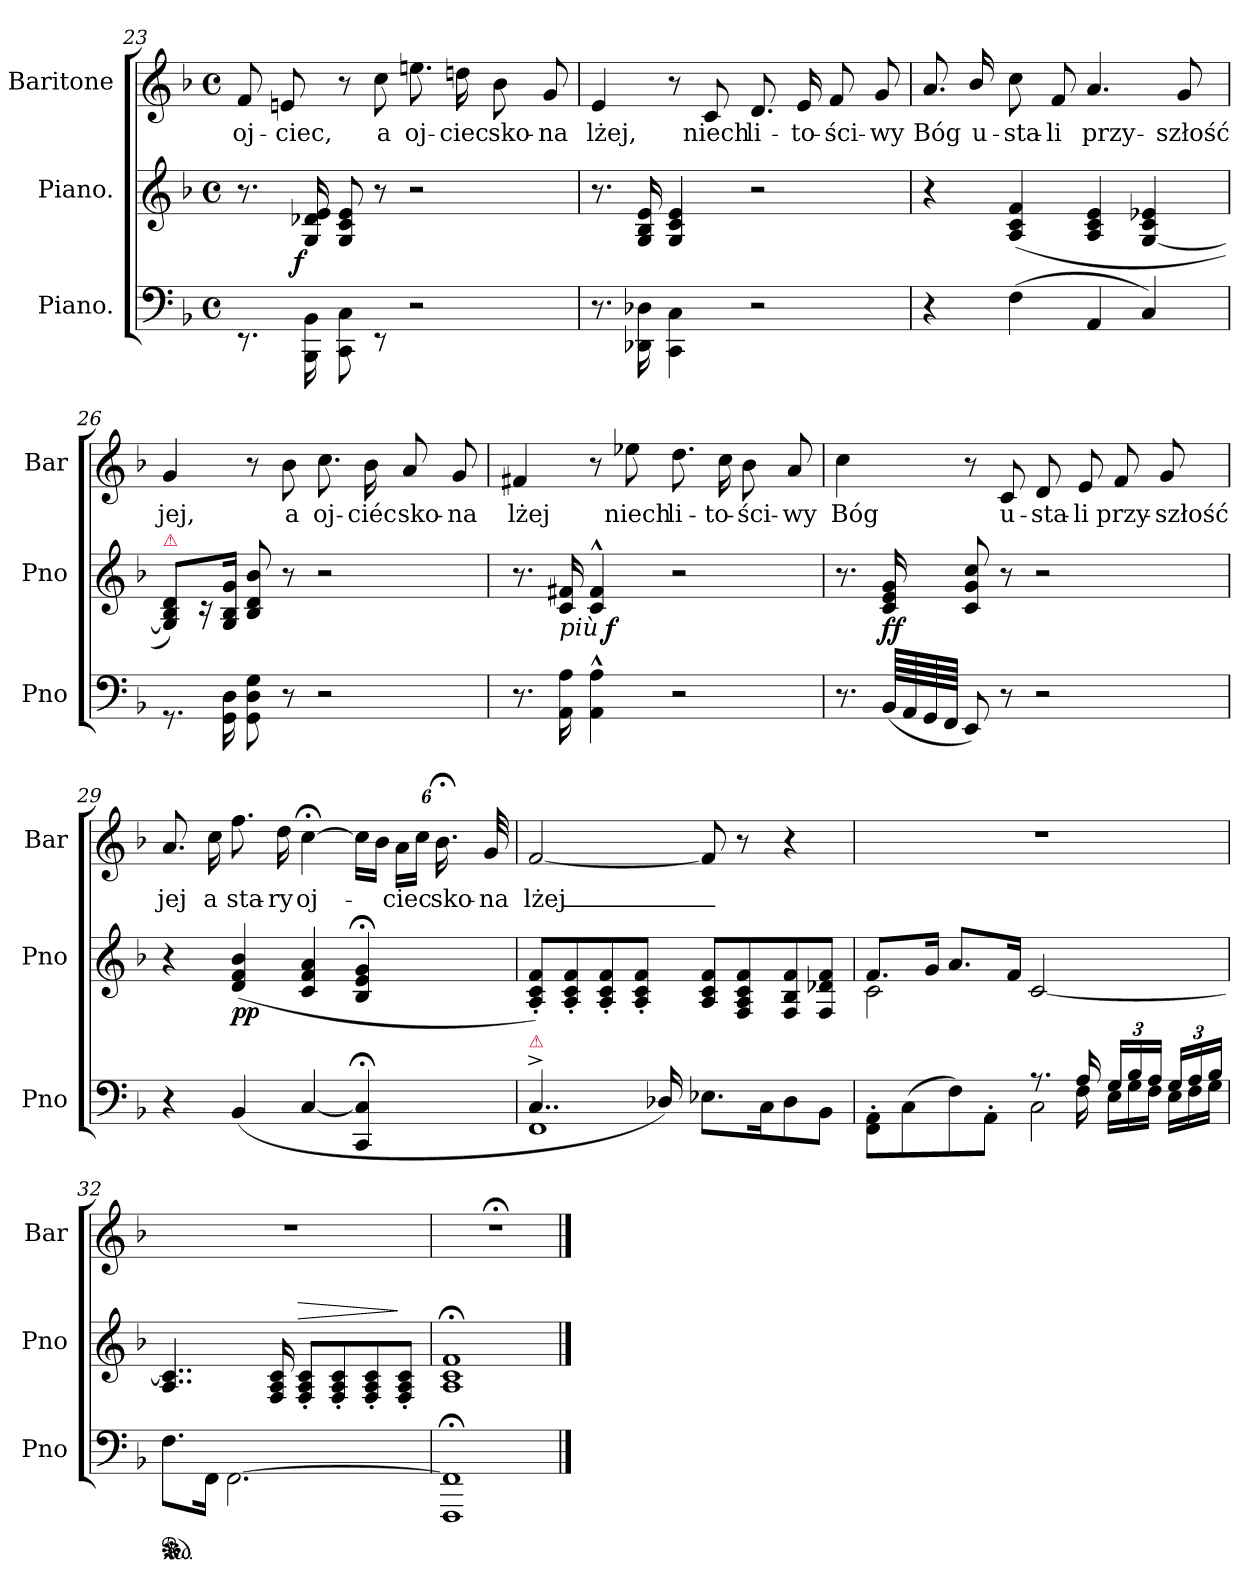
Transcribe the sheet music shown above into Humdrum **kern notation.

**kern	**kern	**dynam	**kern	**text
*part3	*part2	*part2	*part1	*part1
*staff3	*staff2	*staff2	*staff1	*staff1
*I"Piano.	*I"Piano.	*	*I"Baritone	*
*I'Pno	*I'Pno	*	*I'Bar	*
*clefF4	*clefG2	*	*clefG2	*
*	*	*	*ITrd8c12	*
*k[b-]	*k[b-]	*	*k[b-]	*
*F:	*F:	*	*F:	*
*M4/4	*M4/4	*	*M4/4	*
*met(c)	*met(c)	*	*met(c)	*
=23	=23	=23	=23	=23
8.rEE	8.r	.	8F/	oj-
.	.	.	8En/	-ciec,
!	!	!LO:DY:b:rj	!	!
16BBB-\ 16BB-\	16G/ 16d-X/ 16e/	f	.	.
8CC\ 8C\	8G/ 8c/ 8e/	.	8r	.
8rEE	8r	.	8c\	a
2r	2r	.	8.en\	oj-
.	.	.	16dn\	-ciec
.	.	.	8B-\	sko-
.	.	.	8G/	-na
=24	=24	=24	=24	=24
8.r	8.r	.	4E/	lżej,
16DD-X\ 16D-X\	16G/ 16B-/ 16e/	.	.	.
4CC\ 4C\	4G/ 4c/ 4e/	.	8r	.
.	.	.	8C/	niech
2r	2r	.	8.D/	li-
.	.	.	16E/	-to-
.	.	.	8F/	-ści-
.	.	.	8G/	-wy
=25	=25	=25	=25	=25
4r	4r	.	8.A/	Bóg
.	.	.	16B-/	u-
(4F\	(>4A/ 4c/ 4f/	.	8c\	-sta-
.	.	.	8F/	-li
4AA/	4A/ 4c/ 4e/	.	4.A/	przy-
4C/)	[4G/ 4c/ 4e-X/	.	.	.
.	.	.	8G/	-szłość
=26	=26	=26	=26	=26
!	!LO:TX:a:color=crimson:t=⚠	!	!	!
8.rGG	8G]/ 8B-/ 8d/L)	.	4G/	jej,
.	16r	.	.	.
16GG\ 16D\	16G/ 16B-/ 16g/Jk	.	.	.
8GG\ 8D\ 8G\	8B-/ 8d/ 8b-/	.	8r	.
8r	8r	.	8B-\	a
2r	2r	.	8.c\	oj-
.	.	.	16B-\	-ciéc
.	.	.	8A/	sko-
.	.	.	8G/	-na
=27	=27	=27	=27	=27
8.r	8.r	.	4F#X/	lżej
!	!	!LO:DY:b:t=più %s	!	!
16AA\ 16A\	16c/ 16f#X/	f	.	.
4AA^^\ 4A^^\	4c^^/ 4f#^^/	.	8r	.
.	.	.	8e-X\	niech
2r	2r	.	8.d\	li-
.	.	.	16c\	-to-
.	.	.	8B-\	-ści-
.	.	.	8A/	-wy
=28	=28	=28	=28	=28
8.r	8.r	.	4c\	Bóg
(64BB-/LLLL	16c/ 16e/ 16g/	ff	.	.
64AA/	.	.	.	.
64GG/	.	.	.	.
64FF/JJJJ	.	.	.	.
8EE/)	8c/ 8g/ 8cc/	.	8r	.
8r	8r	.	8C/	u-
2r	2r	.	8D/	-sta-
.	.	.	8E/	-li
.	.	.	8F/	przy-
.	.	.	8G/	-szłość
=29	=29	=29	=29	=29
4r	4r	.	8.A/	jej
.	.	.	16c\	a
(<4BB-/	(>4d/ 4f/ 4b-/	pp	8.f\	sta-
.	.	.	16d\	-ry
[4C/	4c/ 4f/ 4a/	.	[4c;<\	oj-
*	*	*	*Xbrackettup	*
4CC;</ 4C];</	4B-;</ 4e;</ 4g;</	.	24c\LL]	.
.	.	.	24B-\JJ	.
.	.	.	24A\LL	-ciec
.	.	.	24c\JJ	.
.	.	.	24.B-;<\	sko-
.	.	.	48G/	-na
=30	=30	=30	=30	=30
*^	*	*	*	*
!LO:TX:a:color=crimson:t=⚠	!	!	!	!	!
(>4..C^>/	1FF)	8A'/ 8c'/ 8f'/L)	.	[2F/	lżej_
.	.	8A'/ 8c'/ 8f'/	.	.	.
.	.	8A'/ 8c'/ 8f'/	.	.	.
.	.	8A'/ 8c'/ 8f'/J	.	.	.
16D-X/)	.	.	.	.	.
8.E-X\L	.	8A/ 8c/ 8f/L	.	8F/]	.
.	.	8F/ 8A/ 8c/ 8f/	.	8r	.
16C\K	.	.	.	.	.
8D-\	.	8F/ 8B-/ 8f/	.	4r	.
8BB-\J	.	8F/ 8d-X/ 8f/J	.	.	.
=31	=31	=31	=31	=31	=31
*	*^	*^	*	*	*
2ryy	2ryy	8FF'\ 8AA'\L	8.f/L	2c\	.	1r	.
.	.	(8C\	.	.	.	.	.
.	.	.	16g/Jk	.	.	.	.
.	.	8F\)	8.a/L	.	.	.	.
.	.	8AA'\J	.	.	.	.	.
.	.	.	16f/Jk	.	.	.	.
8.rA	8.rEEyy	2C\	[2c/	2rcyy	.	.	.
16A/	16F\	.	.	.	.	.	.
*	*Xtuplet	*	*	*	*	*	*
24G/LL	24E\LL	.	.	.	.	.	.
24B-/	24G\	.	.	.	.	.	.
24A/JJ	24F\JJ	.	.	.	.	.	.
*tuplet	*Xtuplet	*	*	*	*	*	*
24G/LL	24E\LL	.	.	.	.	.	.
24A/	24F\	.	.	.	.	.	.
24B-/JJ	24G\JJ	.	.	.	.	.	.
*v	*v	*v	*	*	*	*	*
*	*v	*v	*	*	*
=32	=32	=32	=32	=32
*ped	*	*	*	*
*Xped	*	*	*	*
8.F\L	4..A/ 4..c]/	.	1r	.
16FF\Jk	.	.	.	.
[2.FF\	.	.	.	.
.	16F/ 16A/ 16c/	.	.	.
!	!	!LO:HP:a	!	!
.	8F'>/ 8A'>/ 8c'>/L	>	.	.
.	8F'>/ 8A'>/ 8c'>/	.	.	.
.	8F'>/ 8A'>/ 8c'>/	.	.	.
.	8F'>/ 8A'>/ 8c'>/J	]	.	.
=33	=33	=33	=33	=33
1FFF;< 1FF];<	1A;< 1c;< 1f;<	.	1r;<	.
==	==	==	==	==
*-	*-	*-	*-	*-
